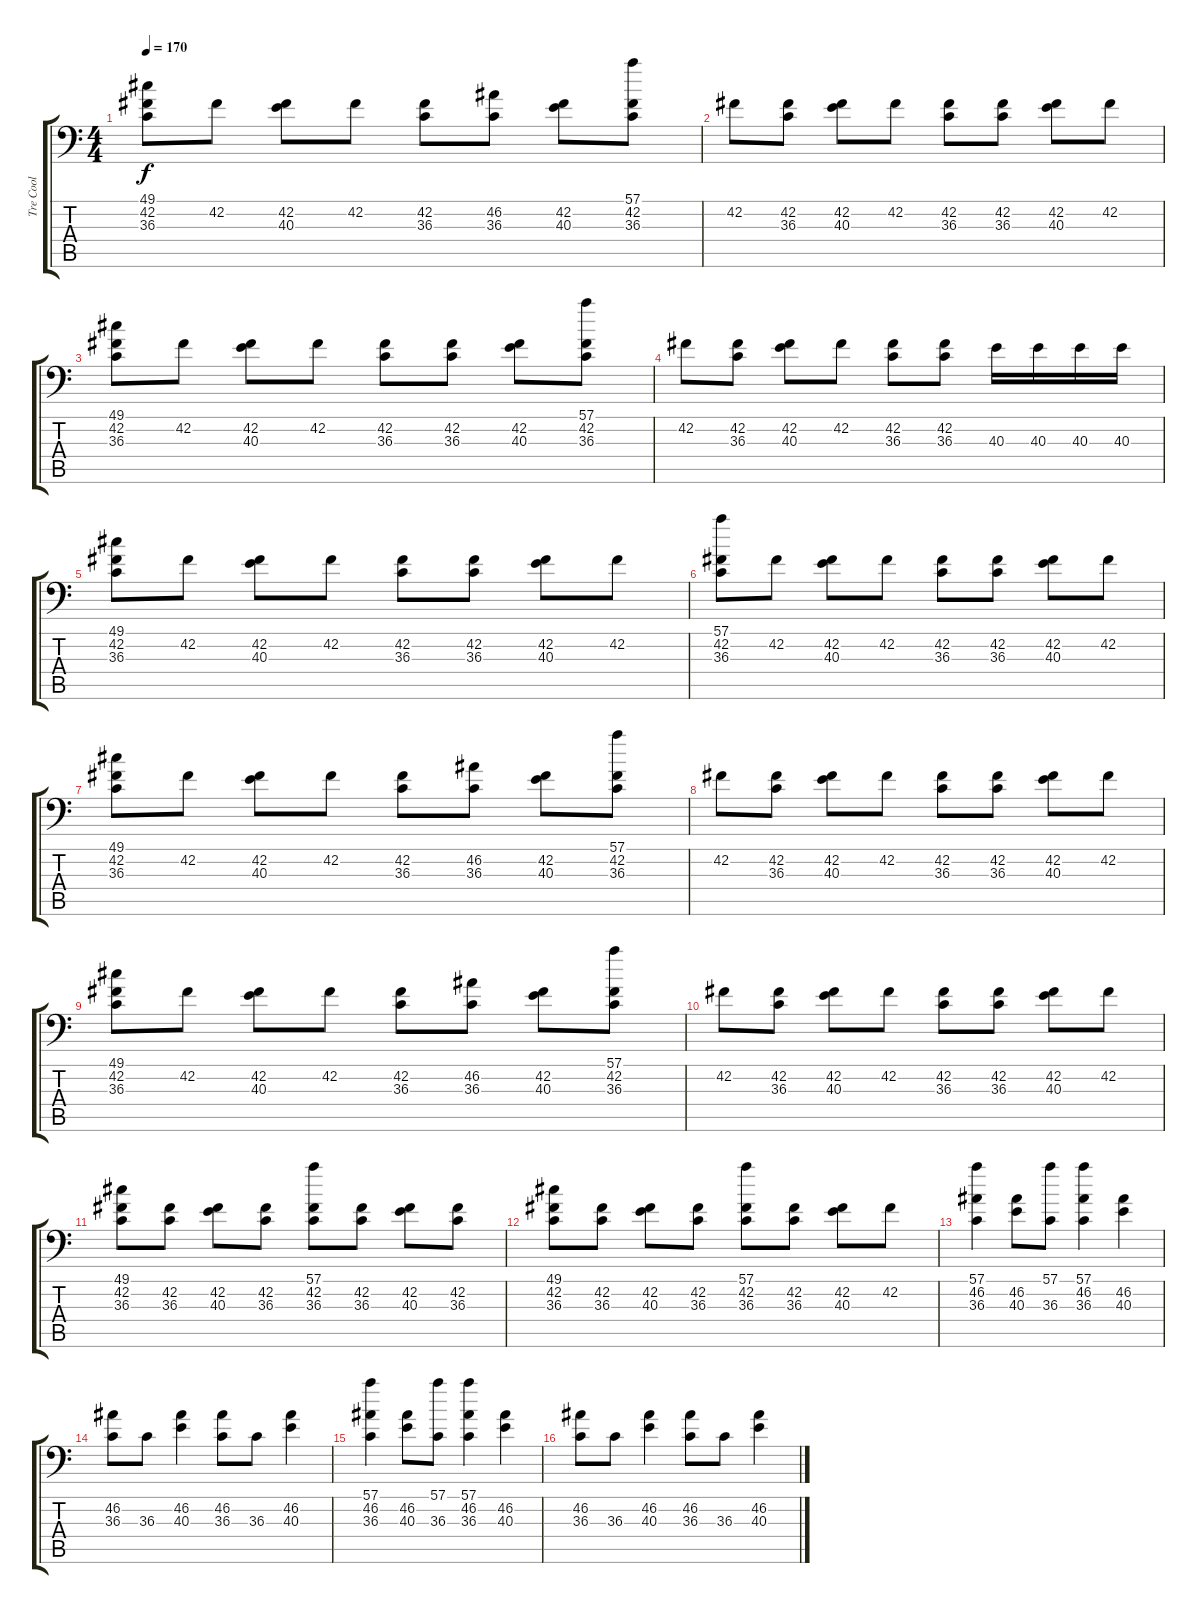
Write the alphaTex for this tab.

\track ("Tre Cool" "Tre Cool") {instrument acousticgrandpiano}
\staff {score tabs}
\tuning (C-1 C-1 C-1 C-1 C-1 C-1) {hide}
\ts (4 4)
\tempo 170
\clef f4
\ks c
(49.1 42.2 36.3).8{dy f} 42.2.8 (42.2 40.3).8 42.2.8 (42.2 36.3).8 (46.2 36.3).8 (42.2 40.3).8 (57.1 42.2 36.3).8 |
42.2.8 (42.2 36.3).8 (42.2 40.3).8 42.2.8 (42.2 36.3).8 (42.2 36.3).8 (42.2 40.3).8 42.2.8 |
(49.1 42.2 36.3).8 42.2.8 (42.2 40.3).8 42.2.8 (42.2 36.3).8 (42.2 36.3).8 (42.2 40.3).8 (57.1 42.2 36.3).8 |
42.2.8 (42.2 36.3).8 (42.2 40.3).8 42.2.8 (42.2 36.3).8 (42.2 36.3).8 40.3.16 40.3.16 40.3.16 40.3.16 |
(49.1 42.2 36.3).8 42.2.8 (42.2 40.3).8 42.2.8 (42.2 36.3).8 (42.2 36.3).8 (42.2 40.3).8 42.2.8 |
(57.1 42.2 36.3).8 42.2.8 (42.2 40.3).8 42.2.8 (42.2 36.3).8 (42.2 36.3).8 (42.2 40.3).8 42.2.8 |
(49.1 42.2 36.3).8 42.2.8 (42.2 40.3).8 42.2.8 (42.2 36.3).8 (46.2 36.3).8 (42.2 40.3).8 (57.1 42.2 36.3).8 |
42.2.8 (42.2 36.3).8 (42.2 40.3).8 42.2.8 (42.2 36.3).8 (42.2 36.3).8 (42.2 40.3).8 42.2.8 |
(49.1 42.2 36.3).8 42.2.8 (42.2 40.3).8 42.2.8 (42.2 36.3).8 (46.2 36.3).8 (42.2 40.3).8 (57.1 42.2 36.3).8 |
42.2.8 (42.2 36.3).8 (42.2 40.3).8 42.2.8 (42.2 36.3).8 (42.2 36.3).8 (42.2 40.3).8 42.2.8 |
(49.1 42.2 36.3).8 (42.2 36.3).8 (42.2 40.3).8 (42.2 36.3).8 (57.1 42.2 36.3).8 (42.2 36.3).8 (42.2 40.3).8 (42.2 36.3).8 |
(49.1 42.2 36.3).8 (42.2 36.3).8 (42.2 40.3).8 (42.2 36.3).8 (57.1 42.2 36.3).8 (42.2 36.3).8 (42.2 40.3).8 42.2.8 |
(57.1 46.2 36.3).4 (46.2 40.3).8 (57.1 36.3).8 (57.1 46.2 36.3).4 (46.2 40.3).4 |
(46.2 36.3).8 36.3.8 (46.2 40.3).4 (46.2 36.3).8 36.3.8 (46.2 40.3).4 |
(57.1 46.2 36.3).4 (46.2 40.3).8 (57.1 36.3).8 (57.1 46.2 36.3).4 (46.2 40.3).4 |
(46.2 36.3).8 36.3.8 (46.2 40.3).4 (46.2 36.3).8 36.3.8 (46.2 40.3).4
